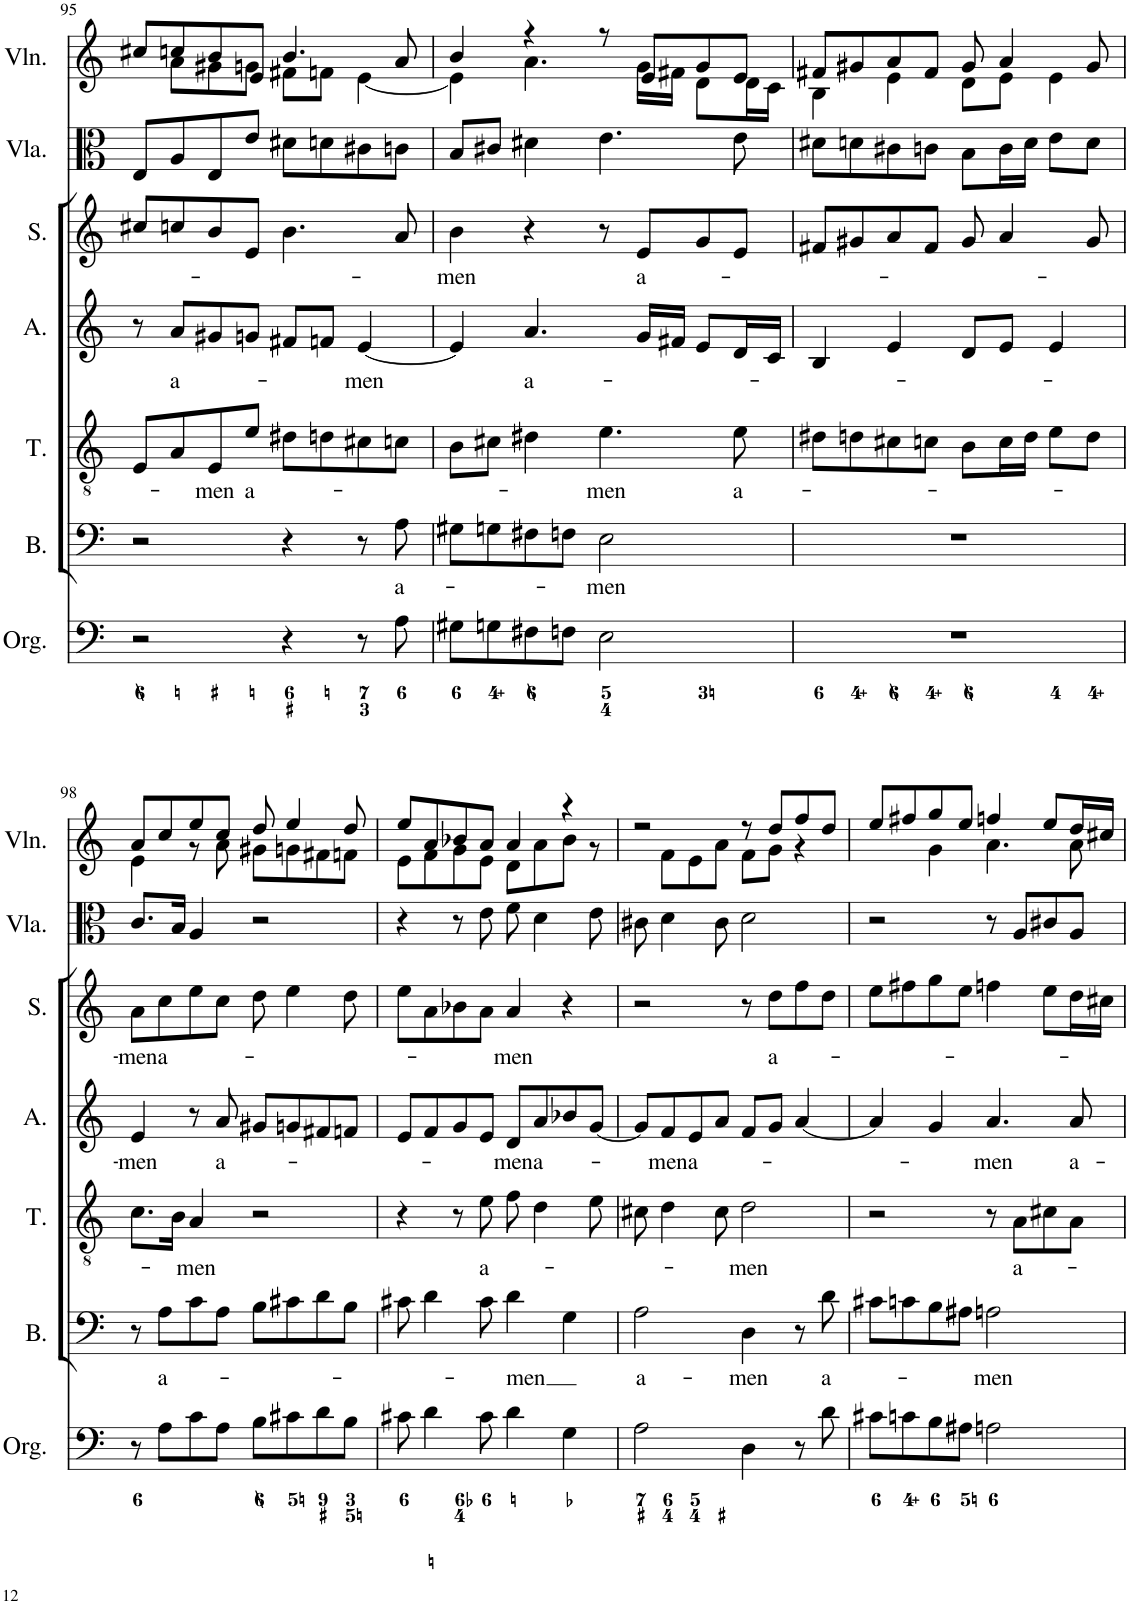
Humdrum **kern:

**kern	**kern	**text	**kern	**text	**kern	**text	**kern	**text	**kern	**kern
*part7	*part6	*part6	*part5	*part5	*part4	*part4	*part3	*part3	*part2	*part1
*staff7	*staff6	*staff6	*staff5	*staff5	*staff4	*staff4	*staff3	*staff3	*staff2	*staff1
*I"Organ	*I"Bass	*	*I"Tenor	*	*I"Alto	*	*I"Soprano	*	*I"Viola	*I"Violin
*I'Org.	*I'B.	*	*I'T.	*	*I'A.	*	*I'S.	*	*I'Vla.	*I'Vln.
!!LO:PB:g=z
*clefF4	*clefF4	*	*clefGv2	*	*clefG2	*	*clefG2	*	*clefC3	*clefG2
*k[]	*k[]	*	*k[]	*	*k[]	*	*k[]	*	*k[]	*k[]
*M4/4	*M4/4	*	*M4/4	*	*M4/4	*	*M4/4	*	*M4/4	*M4/4
=95	=95	=95	=95	=95	=95	=95	=95	=95	=95	=95
*	*	*	*	*	*	*	*	*	*	*^
2r	2r	.	8E/L	.	8r	.	8cc#X/L	.	8E/L	8cc#X/L	8ryy
!	!	!	!	!	!	!LO:LY:b	!	!	!	!	!
.	.	.	8A/	.	8a/L	a-	8ccn/	.	8A/	8ccn/	8a\L
!	!	!	!	!LO:LY:b	!	!	!	!	!	!	!
.	.	.	8E/	men	8g#X/	.	8b/	.	8E/	8b/	8g#X\
!	!	!	!	!LO:LY:b	!	!	!	!	!	!	!
.	.	.	8e/J	a-	8gn/J	.	8e/J	.	8e/J	8e/J	8gn\J
4r	4r	.	8d#X\L	.	8f#X/L	.	4.b\	.	8d#X\L	4.b/	8f#X\L
.	.	.	8dn\	.	8fn/J	.	.	.	8dn\	.	8fn\J
!	!	!	!	!	!	!LO:LY:b	!	!	!	!	!
8r	8r	.	8c#X\	.	[4e/	men	.	.	8c#X\	.	[4e\
!	!	!LO:LY:b	!	!	!	!	!	!	!	!	!
8A\	8A\	a-	8cn\J	.	.	.	8a/	.	8cn\J	8a/	.
=96	=96	=96	=96	=96	=96	=96	=96	=96	=96	=96	=96
!	!	!	!	!	!	!	!	!LO:LY:b	!	!	!
8G#X\L	8G#X\L	.	8B\L	.	4e/]	.	4b\	men	8B/L	4b/	4e\]
8Gn\	8Gn\	.	8c#X\J	.	.	.	.	.	8c#X/J	.	.
!	!	!	!	!	!	!LO:LY:b	!	!	!	!	!
8F#X\	8F#X\	.	4d#X\	.	4.a/	a-	4r	.	4d#X\	4r	4.a\
8Fn\J	8Fn\J	.	.	.	.	.	.	.	.	.	.
!	!	!LO:LY:b	!	!LO:LY:b	!	!	!	!	!	!	!
2E\	2E\	-men	4.e\	-men	.	.	8r	.	4.e\	8r	.
!	!	!	!	!	!	!	!	!LO:LY:b	!	!	!
.	.	.	.	.	16g/LL	.	8e/L	a-	.	8e/L	16g\LL
.	.	.	.	.	16f#X/JJ	.	.	.	.	.	16f#X\JJ
.	.	.	.	.	8e/L	.	8g/	.	.	8g/	8d\L
!	!	!	!	!LO:LY:b	!	!	!	!	!	!	!
.	.	.	8e\	a-	16d/L	.	8e/J	.	8e\	8e/J	16d\L
.	.	.	.	.	16c/JJ	.	.	.	.	.	16c\JJ
=97	=97	=97	=97	=97	=97	=97	=97	=97	=97	=97	=97
1r	1r	.	8d#X\L	.	4B/	.	8f#X/L	.	8d#X\L	8f#X/L	4B\
.	.	.	8dn\	.	.	.	8g#X/	.	8dn\	8g#X/	.
.	.	.	8c#X\	.	4e/	.	8a/	.	8c#X\	8a/	4e\
.	.	.	8cn\J	.	.	.	8f#/J	.	8cn\J	8f#/J	.
.	.	.	8B\L	.	8d/L	.	8g#/	.	8B\L	8g#/	8d\L
.	.	.	16c\L	.	8e/J	.	4a/	.	16c\L	4a/	8e\J
.	.	.	16d\JJ	.	.	.	.	.	16d\JJ	.	.
.	.	.	8e\L	.	4e/	.	.	.	8e\L	.	4e\
.	.	.	8d\J	.	.	.	8g#/	.	8d\J	8g#/	.
!!LO:LB:g=z	!!
=98	=98	=98	=98	=98	=98	=98	=98	=98	=98	=98	=98
!	!	!	!	!	!	!LO:LY:b	!	!LO:LY:b	!	!	!
8r	8r	.	8.c\L	.	4e/	-men	8a\L	-men	8.c/L	8a/L	4e\
!	!	!LO:LY:b	!	!	!	!	!	!LO:LY:b	!	!	!
8A\L	8A\L	a-	.	.	.	.	8cc\	a-	.	8cc/	.
.	.	.	16B\Jk	.	.	.	.	.	16B/Jk	.	.
!	!	!	!	!LO:LY:b	!	!	!	!	!	!	!
8c\	8c\	.	4A/	-men	8r	.	8ee\	.	4A/	8ee/	8r
!	!	!	!	!	!	!LO:LY:b	!	!	!	!	!
8A\J	8A\J	.	.	.	8a/	a-	8cc\J	.	.	8cc/J	8a\
8B\L	8B\L	.	2r	.	8g#X/L	.	8dd\	.	2r	8dd/	8g#X\L
8c#X\	8c#X\	.	.	.	8gn/	.	4ee\	.	.	4ee/	8gn\
8d\	8d\	.	.	.	8f#X/	.	.	.	.	.	8f#X\
8B\J	8B\J	.	.	.	8fn/J	.	8dd\	.	.	8dd/	8fn\J
=99	=99	=99	=99	=99	=99	=99	=99	=99	=99	=99	=99
8c#X\	8c#X\	.	4r	.	8e/L	.	8ee\L	.	4r	8ee/L	8e\L
4d\	4d\	.	.	.	8f/	.	8a\	.	.	8a/	8f\
.	.	.	8r	.	8g/	.	8b-X\	.	8r	8b-X/	8g\
!	!	!	!	!LO:LY:b	!	!	!	!	!	!	!
8c#\	8c#\	.	8e\	a-	8e/J	.	8a\J	.	8e\	8a/J	8e\J
!	!	!LO:LY:b	!	!	!	!LO:LY:b	!	!LO:LY:b	!	!	!
4d\	4d\	-men	8f\	.	8d/L	men	4a/	-men	8f\	4a/	8d\L
!	!	!	!	!	!	!LO:LY:b	!	!	!	!	!
.	.	.	4d\	.	8a/	a-	.	.	4d\	.	8a\
4G\	4G\	.	.	.	8b-X/	.	4r	.	.	4r	8b-\J
.	.	.	8e\	.	[8g/J	.	.	.	8e\	.	8r
=100	=100	=100	=100	=100	=100	=100	=100	=100	=100	=100	=100
!	!	!LO:LY:b	!	!	!	!	!	!	!	!	!
2A\	2A\	a-	8c#X\	.	8g/L]	.	2r	.	8c#X\	2r	8ryy
!	!	!	!	!	!	!LO:LY:b	!	!	!	!	!
.	.	.	4d\	.	8f/	-men	.	.	4d\	.	8f\L
!	!	!	!	!	!	!LO:LY:b	!	!	!	!	!
.	.	.	.	.	8e/	a-	.	.	.	.	8e\
.	.	.	8c#\	.	8a/J	.	.	.	8c#\	.	8a\J
!	!	!LO:LY:b	!	!LO:LY:b	!	!	!	!	!	!	!
4D\	4D\	-men	2d\	-men	8f/L	.	8r	.	2d\	8r	8f\L
!	!	!	!	!	!	!	!	!LO:LY:b	!	!	!
.	.	.	.	.	8g/J	.	8dd\L	a-	.	8dd/L	8g\J
8r	8r	.	.	.	[4a/	.	8ff\	.	.	8ff/	4r
!	!	!LO:LY:b	!	!	!	!	!	!	!	!	!
8d\	8d\	a-	.	.	.	.	8dd\J	.	.	8dd/J	.
=101	=101	=101	=101	=101	=101	=101	=101	=101	=101	=101	=101
8c#X\L	8c#X\L	.	2r	.	4a/]	.	8ee\L	.	2r	8ee/L	4ryy
8cn\	8cn\	.	.	.	.	.	8ff#X\	.	.	8ff#X/	.
8B\	8B\	.	.	.	4g/	.	8gg\	.	.	8gg/	4g\
8A#X\J	8A#X\J	.	.	.	.	.	8ee\J	.	.	8ee/J	.
!	!	!LO:LY:b	!	!	!	!LO:LY:b	!	!	!	!	!
2An\	2An\	men	8r	.	4.a/	men	4ffn\	.	8r	4ffn/	4.a\
!	!	!	!	!LO:LY:b	!	!	!	!	!	!	!
.	.	.	8A\L	a-	.	.	.	.	8A/L	.	.
.	.	.	8c#X\	.	.	.	8ee\L	.	8c#X/	8ee/L	.
!	!	!	!	!	!	!LO:LY:b	!	!	!	!	!
.	.	.	8A\J	.	8a/	a-	16dd\L	.	8A/J	16dd/L	8a\
.	.	.	.	.	.	.	16cc#X\JJ	.	.	16cc#X/JJ	.
*	*	*	*	*	*	*	*	*	*	*v	*v
=	=	=	=	=	=	=	=	=	=	=
*-	*-	*-	*-	*-	*-	*-	*-	*-	*-	*-
